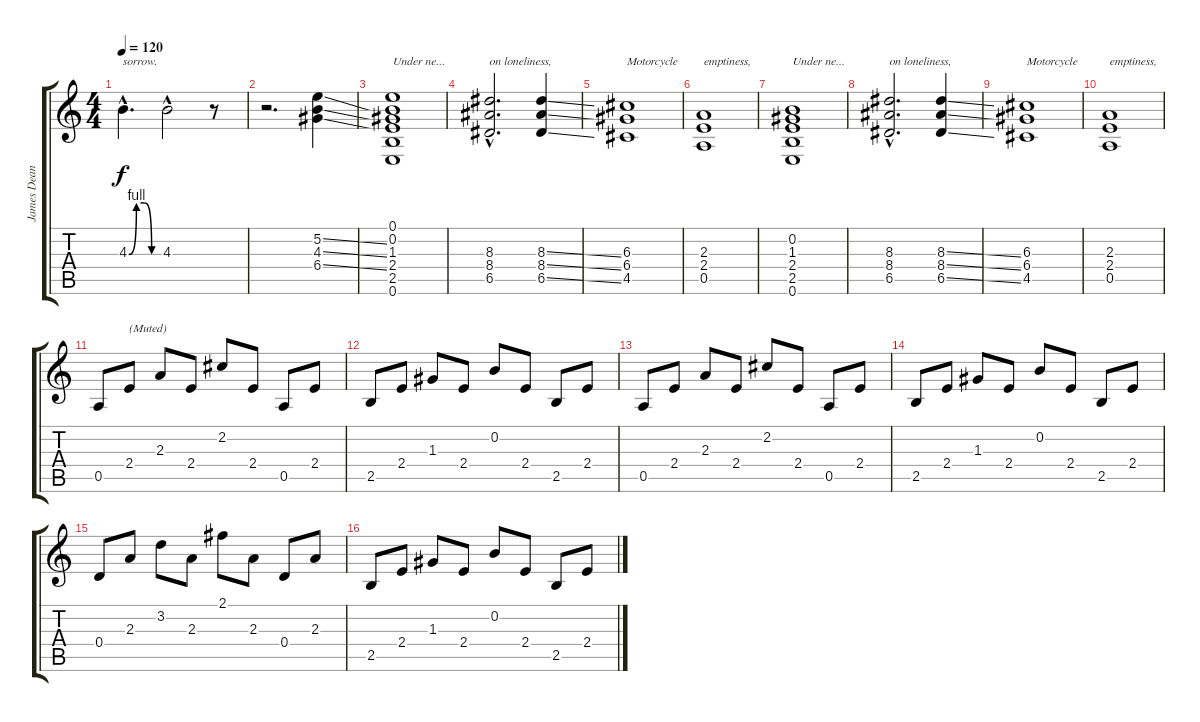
\track ("James Dean Bradfield" "James Dean") {instrument overdrivenguitar}
\staff {score tabs}
\tuning (E4 B3 G3 D3 A2 E2) {hide}
\ts (4 4)
\tempo 120
\clef g2
\ks c
4.3{be (custom 0 0 15 4 30 4 45 0 60 0) hac}.4{d txt "sorrow." dy f} 4.3{hac}.2 r.8 |
r.2{d} (5.2{ss} 4.3{ss} 6.4{ss}).4 |
(0.1 0.2 1.3 2.4 2.5 0.6).1{txt "Under ne..."} |
(8.3{hac} 8.4 6.5{hac}).2{d txt "on loneliness,"} (8.3{ss} 8.4{ss} 6.5{ss}).4 |
(6.3 6.4 4.5).1{txt "Motorcycle"} |
(2.3 2.4 0.5).1{txt "emptiness,"} |
(0.2 1.3 2.4 2.5 0.6).1{txt "Under ne..."} |
(8.3{hac} 8.4{hac} 6.5{hac}).2{d txt "on loneliness,"} (8.3{ss} 8.4{ss} 6.5{ss}).4 |
(6.3 6.4 4.5).1{txt "Motorcycle"} |
(2.3 2.4 0.5).1{txt "emptiness,"} |
0.5.8{instrument electricguitarmuted} 2.4.8{txt "(Muted)"} 2.3.8 2.4.8 2.2.8 2.4.8 0.5.8 2.4.8 |
2.5.8 2.4.8 1.3.8 2.4.8 0.2.8 2.4.8 2.5.8 2.4.8 |
0.5.8 2.4.8 2.3.8 2.4.8 2.2.8 2.4.8 0.5.8 2.4.8 |
2.5.8 2.4.8 1.3.8 2.4.8 0.2.8 2.4.8 2.5.8 2.4.8 |
0.4.8 2.3.8 3.2.8 2.3.8 2.1.8 2.3.8 0.4.8 2.3.8 |
2.5.8 2.4.8 1.3.8 2.4.8 0.2.8 2.4.8 2.5.8 2.4.8
